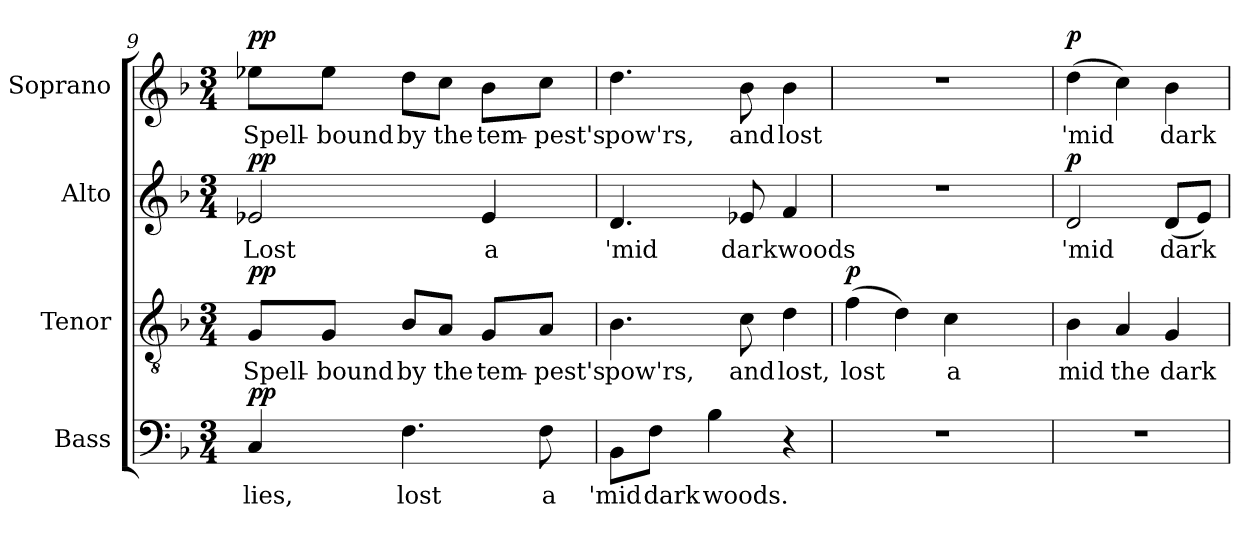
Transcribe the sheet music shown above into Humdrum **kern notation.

**kern	**text	**dynam	**kern	**text	**dynam	**kern	**text	**dynam	**kern	**text	**dynam
*part4	*part4	*part4	*part3	*part3	*part3	*part2	*part2	*part2	*part1	*part1	*part1
*staff4	*staff4	*staff4	*staff3	*staff3	*staff3	*staff2	*staff2	*staff2	*staff1	*staff1	*staff1
*I"Bass	*	*	*I"Tenor	*	*	*I"Alto	*	*	*I"Soprano	*	*
*I'B.	*	*	*I'T.	*	*	*I'A.	*	*	*I'S.	*	*
!!LO:LB:g=z
*clefF4	*	*	*clefGv2	*	*	*clefG2	*	*	*clefG2	*	*
*	*	*	*ITrd7c12	*	*	*	*	*	*	*	*
*k[b-]	*	*	*k[b-]	*	*	*k[b-]	*	*	*k[b-]	*	*
*F:	*	*	*F:	*	*	*F:	*	*	*F:	*	*
*M3/4	*	*	*M3/4	*	*	*M3/4	*	*	*M3/4	*	*
=9	=9	=9	=9	=9	=9	=9	=9	=9	=9	=9	=9
!	!LO:LY:b:color=#000000	!	!	!	!	!	!	!	!	!	!
!	!	!	!	!LO:LY:b:color=#000000	!	!	!	!	!	!	!
!	!	!	!	!	!	!	!LO:LY:b:color=#000000	!	!	!	!
!	!	!	!	!	!	!	!	!	!	!LO:LY:b:color=#000000	!
4Ci/	lies,	pp	8GGi/L	Spell-	pp	2e-Xi/	Lost	pp	8ee-Xi\L	Spell-	pp
!	!	!	!	!LO:LY:b:color=#000000	!	!	!	!	!	!	!
!	!	!	!	!	!	!	!	!	!	!LO:LY:b:color=#000000	!
.	.	.	8GGi/J	-bound	.	.	.	.	8ee-i\J	-bound	.
!	!LO:LY:b:color=#000000	!	!	!	!	!	!	!	!	!	!
!	!	!	!	!LO:LY:b:color=#000000	!	!	!	!	!	!	!
!	!	!	!	!	!	!	!	!	!	!LO:LY:b:color=#000000	!
4.Fi\	lost	.	8BB-i/L	by	.	.	.	.	8ddi\L	by	.
!	!	!	!	!LO:LY:b:color=#000000	!	!	!	!	!	!	!
!	!	!	!	!	!	!	!	!	!	!LO:LY:b:color=#000000	!
.	.	.	8AAi/J	the	.	.	.	.	8cci\J	the	.
!	!	!	!	!LO:LY:b:color=#000000	!	!	!	!	!	!	!
!	!	!	!	!	!	!	!LO:LY:b:color=#000000	!	!	!	!
!	!	!	!	!	!	!	!	!	!	!LO:LY:b:color=#000000	!
.	.	.	8GGi/L	tem-	.	4e-i/	a	.	8b-i\L	tem-	.
!	!LO:LY:b:color=#000000	!	!	!	!	!	!	!	!	!	!
!	!	!	!	!LO:LY:b:color=#000000	!	!	!	!	!	!	!
!	!	!	!	!	!	!	!	!	!	!LO:LY:b:color=#000000	!
8Fi\	a	.	8AAi/J	-pest's	.	.	.	.	8cci\J	-pest's	.
=10	=10	=10	=10	=10	=10	=10	=10	=10	=10	=10	=10
!	!LO:LY:b:color=#000000	!	!	!	!	!	!	!	!	!	!
!	!	!	!	!LO:LY:b:color=#000000	!	!	!	!	!	!	!
!	!	!	!	!	!	!	!LO:LY:b:color=#000000	!	!	!	!
!	!	!	!	!	!	!	!	!	!	!LO:LY:b:color=#000000	!
8BB-i\L	'mid	.	4.BB-i\	pow'rs,	.	4.di/	'mid	.	4.ddi\	pow'rs,	.
!	!LO:LY:b:color=#000000	!	!	!	!	!	!	!	!	!	!
8Fi\J	dark	.	.	.	.	.	.	.	.	.	.
!	!LO:LY:b:color=#000000	!	!	!	!	!	!	!	!	!	!
4B-i\	woods.	.	.	.	.	.	.	.	.	.	.
!	!	!	!	!LO:LY:b:color=#000000	!	!	!	!	!	!	!
!	!	!	!	!	!	!	!LO:LY:b:color=#000000	!	!	!	!
!	!	!	!	!	!	!	!	!	!	!LO:LY:b:color=#000000	!
.	.	.	8Ci\	and	.	8e-Xi/	dark	.	8b-i\	and	.
!	!	!	!	!LO:LY:b:color=#000000	!	!	!	!	!	!	!
!	!	!	!	!	!	!	!LO:LY:b:color=#000000	!	!	!	!
!	!	!	!	!	!	!	!	!	!	!LO:LY:b:color=#000000	!
4r	.	.	4Di\	lost,	.	4fi/	woods	.	4b-i\	lost	.
=11	=11	=11	=11	=11	=11	=11	=11	=11	=11	=11	=11
!LO:N:vis=1	!	!	!	!	!	!	!	!	!	!	!
!	!	!	!	!LO:LY:b:color=#000000	!	!LO:N:vis=1	!	!	!LO:N:vis=1	!	!
2.r	.	.	(4Fi\	lost	p	2.r	.	.	2.r	.	.
.	.	.	4Di\)	.	.	.	.	.	.	.	.
!	!	!	!	!LO:LY:b:color=#000000	!	!	!	!	!	!	!
.	.	.	4Ci\	a	.	.	.	.	.	.	.
=12	=12	=12	=12	=12	=12	=12	=12	=12	=12	=12	=12
!LO:N:vis=1	!	!	!	!	!	!	!	!	!	!	!
!	!	!	!	!LO:LY:b:color=#000000	!	!	!	!	!	!	!
!	!	!	!	!	!	!	!LO:LY:b:color=#000000	!	!	!	!
!	!	!	!	!	!	!	!	!	!	!LO:LY:b:color=#000000	!
2.r	.	.	4BB-i\	mid	.	2di/	'mid	p	(4ddi\	'mid	p
!	!	!	!	!LO:LY:b:color=#000000	!	!	!	!	!	!	!
.	.	.	4AAi/	the	.	.	.	.	4cci\)	.	.
!	!	!	!	!LO:LY:b:color=#000000	!	!	!	!	!	!	!
!	!	!	!	!	!	!	!LO:LY:b:color=#000000	!	!	!	!
!	!	!	!	!	!	!	!	!	!	!LO:LY:b:color=#000000	!
.	.	.	4GGi/	dark	.	(8di/L	dark	.	4b-i\	dark	.
.	.	.	.	.	.	8ei/J)	.	.	.	.	.
=	=	=	=	=	=	=	=	=	=	=	=
*-	*-	*-	*-	*-	*-	*-	*-	*-	*-	*-	*-
